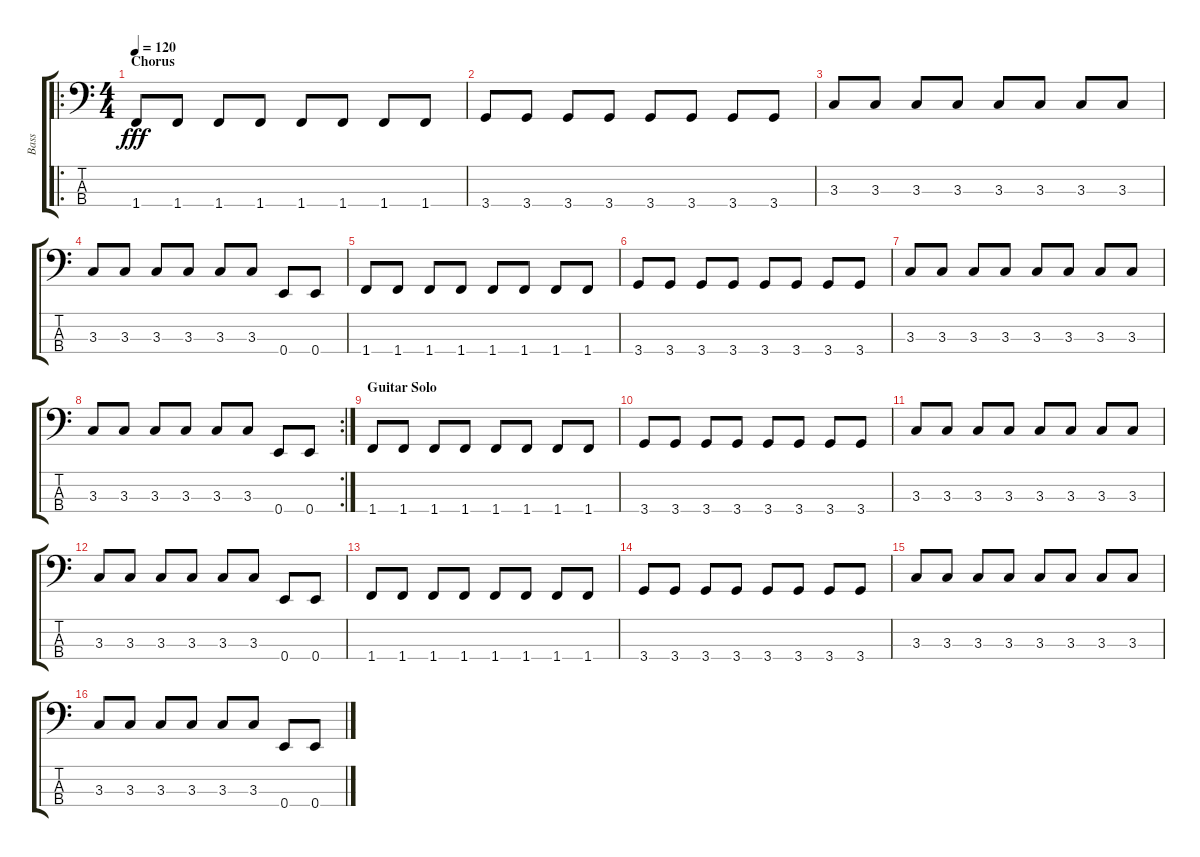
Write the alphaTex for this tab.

\track ("Bass" "Bass") {instrument electricbassfinger}
\staff {score tabs}
\tuning (G2 D2 A1 E1) {hide}
\ro
\ts (4 4)
\section ("" "Chorus")
\tempo 120
\clef f4
\ks c
1.4.8{dy fff} 1.4.8 1.4.8 1.4.8 1.4.8 1.4.8 1.4.8 1.4.8 |
3.4.8 3.4.8 3.4.8 3.4.8 3.4.8 3.4.8 3.4.8 3.4.8 |
3.3.8 3.3.8 3.3.8 3.3.8 3.3.8 3.3.8 3.3.8 3.3.8 |
3.3.8 3.3.8 3.3.8 3.3.8 3.3.8 3.3.8 0.4.8 0.4.8 |
1.4.8 1.4.8 1.4.8 1.4.8 1.4.8 1.4.8 1.4.8 1.4.8 |
3.4.8 3.4.8 3.4.8 3.4.8 3.4.8 3.4.8 3.4.8 3.4.8 |
3.3.8 3.3.8 3.3.8 3.3.8 3.3.8 3.3.8 3.3.8 3.3.8 |
\rc 2
3.3.8 3.3.8 3.3.8 3.3.8 3.3.8 3.3.8 0.4.8 0.4.8 |
\section ("" "Guitar Solo")
1.4.8 1.4.8 1.4.8 1.4.8 1.4.8 1.4.8 1.4.8 1.4.8 |
3.4.8 3.4.8 3.4.8 3.4.8 3.4.8 3.4.8 3.4.8 3.4.8 |
3.3.8 3.3.8 3.3.8 3.3.8 3.3.8 3.3.8 3.3.8 3.3.8 |
3.3.8 3.3.8 3.3.8 3.3.8 3.3.8 3.3.8 0.4.8 0.4.8 |
1.4.8 1.4.8 1.4.8 1.4.8 1.4.8 1.4.8 1.4.8 1.4.8 |
3.4.8 3.4.8 3.4.8 3.4.8 3.4.8 3.4.8 3.4.8 3.4.8 |
3.3.8 3.3.8 3.3.8 3.3.8 3.3.8 3.3.8 3.3.8 3.3.8 |
3.3.8 3.3.8 3.3.8 3.3.8 3.3.8 3.3.8 0.4.8 0.4.8
